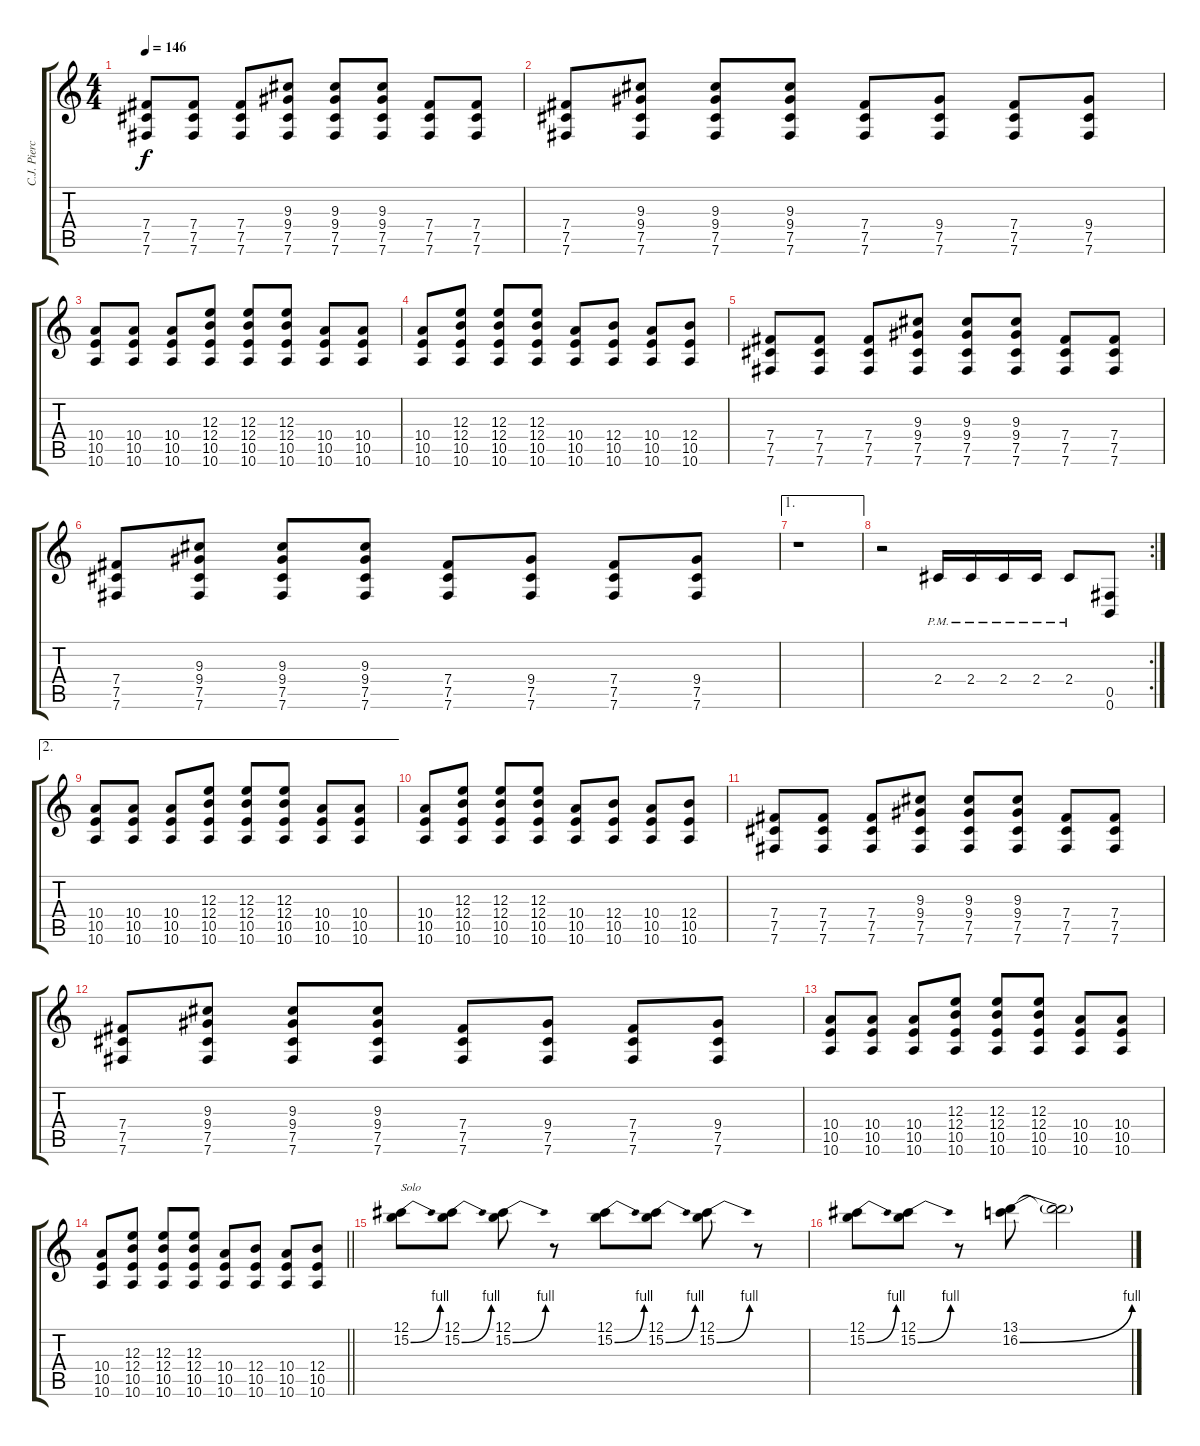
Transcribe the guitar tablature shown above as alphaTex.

\track ("C.J. Pierce | Lead" "C.J. Pierc") {instrument distortionguitar}
\staff {score tabs}
\tuning (Db4 Ab3 E3 B2 Gb2 B1) {hide}
\ts (4 4)
\tempo 146
\clef g2
\ks c
(7.4 7.5 7.6).8{dy f} (7.4 7.5 7.6).8 (7.4 7.5 7.6).8 (9.3 9.4 7.5 7.6).8 (9.3 9.4 7.5 7.6).8 (9.3 9.4 7.5 7.6).8 (7.4 7.5 7.6).8 (7.4 7.5 7.6).8 |
(7.4 7.5 7.6).8 (9.3 9.4 7.5 7.6).8 (9.3 9.4 7.5 7.6).8 (9.3 9.4 7.5 7.6).8 (7.4 7.5 7.6).8 (9.4 7.5 7.6).8 (7.4 7.5 7.6).8 (9.4 7.5 7.6).8 |
(10.4 10.5 10.6).8 (10.4 10.5 10.6).8 (10.4 10.5 10.6).8 (12.3 12.4 10.5 10.6).8 (12.3 12.4 10.5 10.6).8 (12.3 12.4 10.5 10.6).8 (10.4 10.5 10.6).8 (10.4 10.5 10.6).8 |
(10.4 10.5 10.6).8 (12.3 12.4 10.5 10.6).8 (12.3 12.4 10.5 10.6).8 (12.3 12.4 10.5 10.6).8 (10.4 10.5 10.6).8 (12.4 10.5 10.6).8 (10.4 10.5 10.6).8 (12.4 10.5 10.6).8 |
(7.4 7.5 7.6).8 (7.4 7.5 7.6).8 (7.4 7.5 7.6).8 (9.3 9.4 7.5 7.6).8 (9.3 9.4 7.5 7.6).8 (9.3 9.4 7.5 7.6).8 (7.4 7.5 7.6).8 (7.4 7.5 7.6).8 |
(7.4 7.5 7.6).8 (9.3 9.4 7.5 7.6).8 (9.3 9.4 7.5 7.6).8 (9.3 9.4 7.5 7.6).8 (7.4 7.5 7.6).8 (9.4 7.5 7.6).8 (7.4 7.5 7.6).8 (9.4 7.5 7.6).8 |
\ae 1
r.1 |
\rc 2
r.2 2.4{pm}.16 2.4{pm}.16 2.4{pm}.16 2.4{pm}.16 2.4{pm}.8 (0.5 0.6).8 |
\ae 2
(10.4 10.5 10.6).8 (10.4 10.5 10.6).8 (10.4 10.5 10.6).8 (12.3 12.4 10.5 10.6).8 (12.3 12.4 10.5 10.6).8 (12.3 12.4 10.5 10.6).8 (10.4 10.5 10.6).8 (10.4 10.5 10.6).8 |
(10.4 10.5 10.6).8 (12.3 12.4 10.5 10.6).8 (12.3 12.4 10.5 10.6).8 (12.3 12.4 10.5 10.6).8 (10.4 10.5 10.6).8 (12.4 10.5 10.6).8 (10.4 10.5 10.6).8 (12.4 10.5 10.6).8 |
(7.4 7.5 7.6).8 (7.4 7.5 7.6).8 (7.4 7.5 7.6).8 (9.3 9.4 7.5 7.6).8 (9.3 9.4 7.5 7.6).8 (9.3 9.4 7.5 7.6).8 (7.4 7.5 7.6).8 (7.4 7.5 7.6).8 |
(7.4 7.5 7.6).8 (9.3 9.4 7.5 7.6).8 (9.3 9.4 7.5 7.6).8 (9.3 9.4 7.5 7.6).8 (7.4 7.5 7.6).8 (9.4 7.5 7.6).8 (7.4 7.5 7.6).8 (9.4 7.5 7.6).8 |
(10.4 10.5 10.6).8 (10.4 10.5 10.6).8 (10.4 10.5 10.6).8 (12.3 12.4 10.5 10.6).8 (12.3 12.4 10.5 10.6).8 (12.3 12.4 10.5 10.6).8 (10.4 10.5 10.6).8 (10.4 10.5 10.6).8 |
\barLineRight lightlight
(10.4 10.5 10.6).8 (12.3 12.4 10.5 10.6).8 (12.3 12.4 10.5 10.6).8 (12.3 12.4 10.5 10.6).8 (10.4 10.5 10.6).8 (12.4 10.5 10.6).8 (10.4 10.5 10.6).8 (12.4 10.5 10.6).8 |
(12.1 15.2{be (bend 0 0 60 4)}).8{txt "Solo"} (12.1 15.2{be (bend 0 0 60 4)}).8 (12.1 15.2{be (bend 0 0 60 4)}).8 r.8 (12.1 15.2{be (bend 0 0 60 4)}).8 (12.1 15.2{be (bend 0 0 60 4)}).8 (12.1 15.2{be (bend 0 0 60 4)}).8 r.8 |
(12.1 15.2{be (bend 0 0 60 4)}).8 (12.1 15.2{be (bend 0 0 60 4)}).8 r.8 (13.1 16.2{be (bend 0 0 60 4)}).8 (13.1{t} 16.2{t}).2
